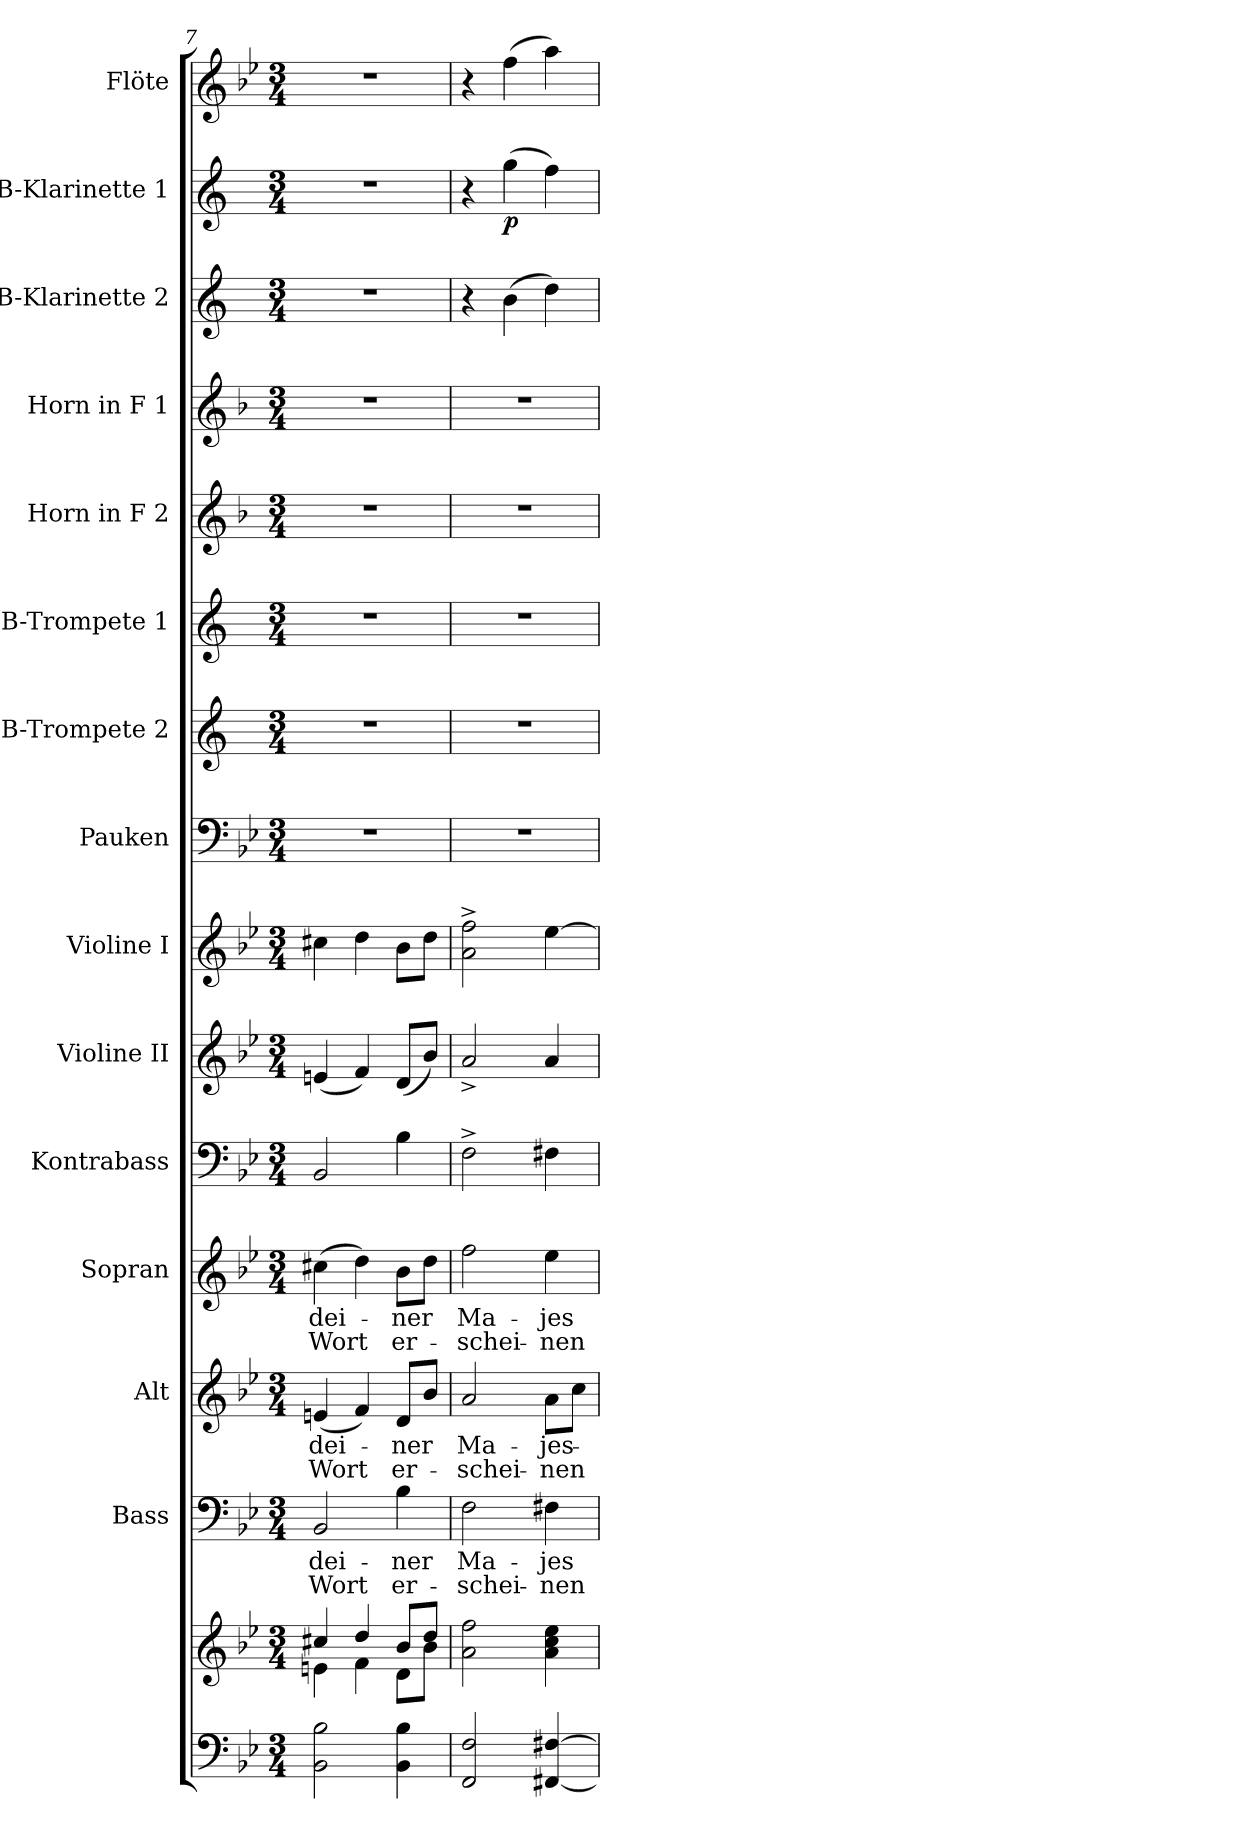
**kern	**kern	**kern	**text	**text	**kern	**text	**text	**kern	**text	**text	**kern	**kern	**kern	**kern	**kern	**kern	**kern	**kern	**kern	**kern	**dynam	**kern
*part15	*part15	*part14	*part14	*part14	*part13	*part13	*part13	*part12	*part12	*part12	*part11	*part10	*part9	*part8	*part7	*part6	*part5	*part4	*part3	*part2	*part2	*part1
*staff16	*staff15	*staff14	*staff14	*staff14	*staff13	*staff13	*staff13	*staff12	*staff12	*staff12	*staff11	*staff10	*staff9	*staff8	*staff7	*staff6	*staff5	*staff4	*staff3	*staff2	*staff2	*staff1
*	*	*I"Bass	*	*	*I"Alt	*	*	*I"Sopran	*	*	*I"Kontrabass	*I"Violine II	*I"Violine I	*I"Pauken	*I"B-Trompete 2	*I"B-Trompete 1	*I"Horn in F 2	*I"Horn in F 1	*I"B-Klarinette 2	*I"B-Klarinette 1	*	*I"Flöte
*	*	*I'B.	*	*	*I'A.	*	*	*I'S.	*	*	*I'Kb.	*I'Vl. II	*I'Vl. I	*I'Pk.	*I'B Trp. 2	*I'B Trp. 1	*	*	*I'B Kl. 2	*I'B Kl. 1	*	*I'Fl.
*clefF4	*clefG2	*clefF4	*	*	*clefG2	*	*	*clefG2	*	*	*clefF4	*clefG2	*clefG2	*clefF4	*clefG2	*clefG2	*clefG2	*clefG2	*clefG2	*clefG2	*	*clefG2
*	*	*	*	*	*	*	*	*	*	*	*ITrd7c12	*	*	*	*ITrd1c2	*ITrd1c2	*ITrd4c7	*ITrd4c7	*ITrd1c2	*ITrd1c2	*	*
*k[b-e-]	*k[b-e-]	*k[b-e-]	*	*	*k[b-e-]	*	*	*k[b-e-]	*	*	*k[b-e-]	*k[b-e-]	*k[b-e-]	*k[b-e-]	*k[b-e-]	*k[b-e-]	*k[b-e-]	*k[b-e-]	*k[b-e-]	*k[b-e-]	*	*k[b-e-]
*B-:	*B-:	*B-:	*	*	*B-:	*	*	*B-:	*	*	*B-:	*B-:	*B-:	*B-:	*B-:	*B-:	*B-:	*B-:	*B-:	*B-:	*	*B-:
*M3/4	*M3/4	*M3/4	*	*	*M3/4	*	*	*M3/4	*	*	*M3/4	*M3/4	*M3/4	*M3/4	*M3/4	*M3/4	*M3/4	*M3/4	*M3/4	*M3/4	*	*M3/4
=7	=7	=7	=7	=7	=7	=7	=7	=7	=7	=7	=7	=7	=7	=7	=7	=7	=7	=7	=7	=7	=7	=7
*	*^	*	*	*	*	*	*	*	*	*	*	*	*	*	*	*	*	*	*	*	*	*
!	!	!	!	!LO:LY:b	!LO:LY:b	!	!LO:LY:b	!LO:LY:b	!	!LO:LY:b	!LO:LY:b	!	!	!	!	!	!	!	!	!	!	!	!
2BB-\ 2B-\	4cc#X/	4en\	2BB-/	dei-	Wort	(<4en/	dei-	Wort	(>4cc#X\	dei-	Wort	2BBB-/	(<4en/	4cc#X\	2.r	2.r	2.r	2.r	2.r	2.r	2.r	.	2.r
.	4dd/	4f\	.	.	.	4f/)	.	.	4dd\)	.	.	.	4f/)	4dd\	.	.	.	.	.	.	.	.	.
!	!	!	!	!LO:LY:b	!LO:LY:b	!	!LO:LY:b	!LO:LY:b	!	!LO:LY:b	!LO:LY:b	!	!	!	!	!	!	!	!	!	!	!	!
4BB-\ 4B-\	8b-/L	8d\L	4B-\	-ner	er-	8d/L	-ner	er-	8b-\L	-ner	er-	4BB-\	(<8d/L	8b-\L	.	.	.	.	.	.	.	.	.
.	8dd/J	8b-\J	.	.	.	8b-/J	.	.	8dd\J	.	.	.	8b-/J)	8dd\J	.	.	.	.	.	.	.	.	.
=8	=8	=8	=8	=8	=8	=8	=8	=8	=8	=8	=8	=8	=8	=8	=8	=8	=8	=8	=8	=8	=8	=8	=8
!	!	!	!	!LO:LY:b	!LO:LY:b	!	!LO:LY:b	!LO:LY:b	!	!LO:LY:b	!LO:LY:b	!	!	!	!	!	!	!	!	!	!	!	!
*	*v	*v	*	*	*	*	*	*	*	*	*	*	*	*	*	*	*	*	*	*	*	*	*
2FF/ 2F/	2a\ 2ff\	2F\	Ma-	-schei-	2a/	Ma-	-schei-	2ff\	Ma-	-schei-	2FF^>\	2a^</	2a\^> 2ff\^>	2.r	2.r	2.r	2.r	2.r	4r	4r	.	4r
!	!	!	!	!	!	!	!	!	!	!	!	!	!	!	!	!	!	!	!	!	!LO:DY:b	!
.	.	.	.	.	.	.	.	.	.	.	.	.	.	.	.	.	.	.	(>4a\	(>4ff\	p	(>4ff\
!	!	!	!LO:LY:b	!LO:LY:b	!	!LO:LY:b	!LO:LY:b	!	!LO:LY:b	!LO:LY:b	!	!	!	!	!	!	!	!	!	!	!	!
[4FF#X/ [4F#X/	4a\ 4cc\ 4ee-\	4F#X\	-jes-	-nen	8a\L	-jes-	-nen	4ee-\	-jes-	-nen	4FF#X\	4a/	[4ee-\	.	.	.	.	.	4cc\)	4ee-\)	.	4aa\)
.	.	.	.	.	8cc\J	.	.	.	.	.	.	.	.	.	.	.	.	.	.	.	.	.
=	=	=	=	=	=	=	=	=	=	=	=	=	=	=	=	=	=	=	=	=	=	=
*-	*-	*-	*-	*-	*-	*-	*-	*-	*-	*-	*-	*-	*-	*-	*-	*-	*-	*-	*-	*-	*-	*-
